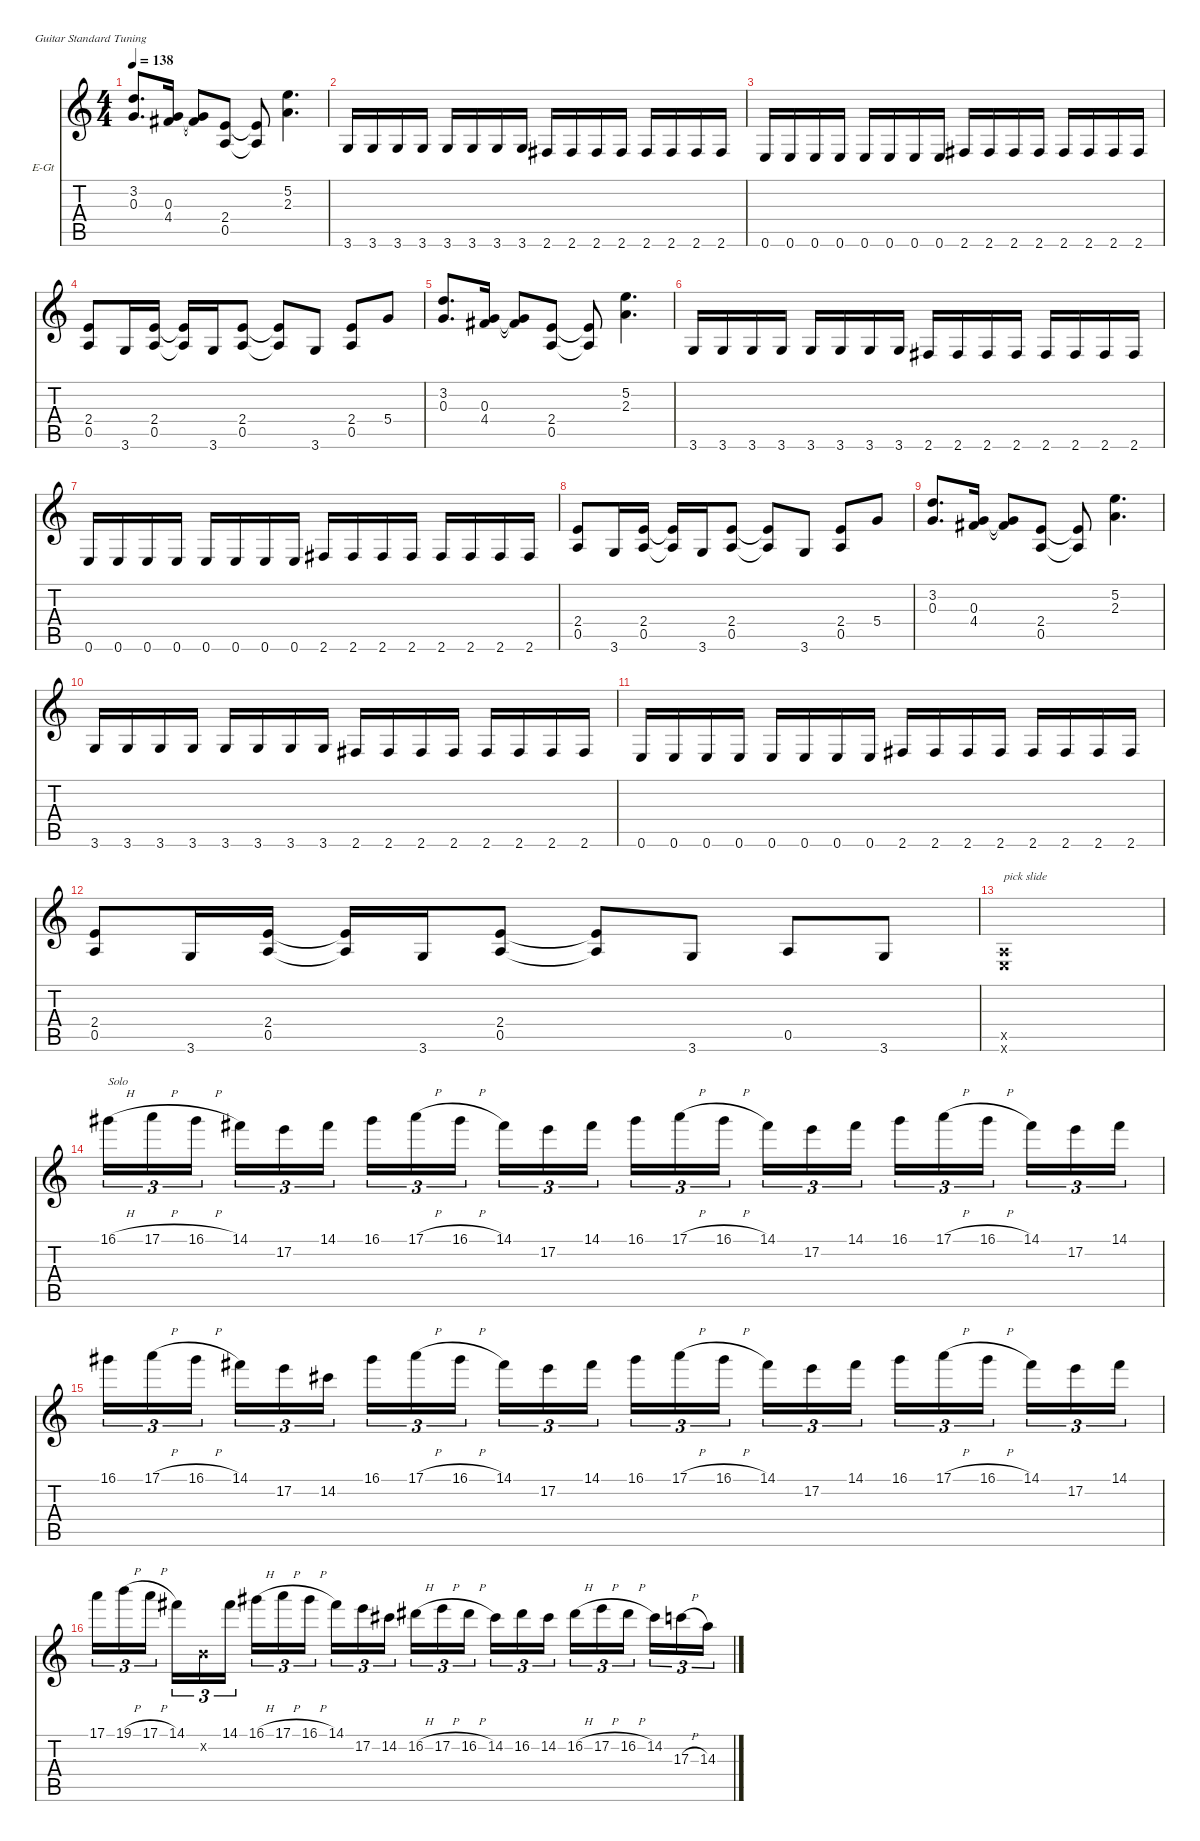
\hideDynamics
\bracketExtendMode nobrackets
\firstSystemTrackNameOrientation horizontal
\otherSystemsTrackNameOrientation horizontal
\track ("Joe Satriani" "E-Gt") {instrument distortionguitar}
\staff {score tabs}
\tuning (E4 B3 G3 D3 A2 E2)
\ts (4 4)
\tempo 138
\clef g2
\ks c
(3.2 0.3).8{d dy f beam Up} (0.3 4.4{acc #}).16{beam Up} (0.3{t} 4.4{t acc #}).8{beam Up} (2.4 0.5).8{beam Up} (2.4{t} 0.5{t}).8{beam Up} (5.2 2.3).4{d beam Down} |
3.6.16{beam Up} 3.6.16{beam Up} 3.6.16{beam Up} 3.6.16{beam Up} 3.6.16{beam Up} 3.6.16{beam Up} 3.6.16{beam Up} 3.6.16{beam Up} 2.6{acc #}.16{beam Up} 2.6{acc #}.16{beam Up} 2.6{acc #}.16{beam Up} 2.6{acc #}.16{beam Up} 2.6{acc #}.16{beam Up} 2.6{acc #}.16{beam Up} 2.6{acc #}.16{beam Up} 2.6{acc #}.16{beam Up} |
0.6.16{beam Up} 0.6.16{beam Up} 0.6.16{beam Up} 0.6.16{beam Up} 0.6.16{beam Up} 0.6.16{beam Up} 0.6.16{beam Up} 0.6.16{beam Up} 2.6{acc #}.16{beam Up} 2.6{acc #}.16{beam Up} 2.6{acc #}.16{beam Up} 2.6{acc #}.16{beam Up} 2.6{acc #}.16{beam Up} 2.6{acc #}.16{beam Up} 2.6{acc #}.16{beam Up} 2.6{acc #}.16{beam Up} |
(2.4 0.5).8{beam Up} 3.6.16{beam Up} (2.4 0.5).16{beam Up} (2.4{t} 0.5{t}).16{beam Up} 3.6.16{beam Up} (2.4 0.5).8{beam Up} (2.4{t} 0.5{t}).8{beam Up} 3.6.8{beam Up} (2.4 0.5).8{beam Up} 5.4.8{beam Up} |
(3.2 0.3).8{d beam Up} (0.3 4.4{acc #}).16{beam Up} (0.3{t} 4.4{t acc #}).8{beam Up} (2.4 0.5).8{beam Up} (2.4{t} 0.5{t}).8{beam Up} (5.2 2.3).4{d beam Down} |
3.6.16{beam Up} 3.6.16{beam Up} 3.6.16{beam Up} 3.6.16{beam Up} 3.6.16{beam Up} 3.6.16{beam Up} 3.6.16{beam Up} 3.6.16{beam Up} 2.6{acc #}.16{beam Up} 2.6{acc #}.16{beam Up} 2.6{acc #}.16{beam Up} 2.6{acc #}.16{beam Up} 2.6{acc #}.16{beam Up} 2.6{acc #}.16{beam Up} 2.6{acc #}.16{beam Up} 2.6{acc #}.16{beam Up} |
0.6.16{beam Up} 0.6.16{beam Up} 0.6.16{beam Up} 0.6.16{beam Up} 0.6.16{beam Up} 0.6.16{beam Up} 0.6.16{beam Up} 0.6.16{beam Up} 2.6{acc #}.16{beam Up} 2.6{acc #}.16{beam Up} 2.6{acc #}.16{beam Up} 2.6{acc #}.16{beam Up} 2.6{acc #}.16{beam Up} 2.6{acc #}.16{beam Up} 2.6{acc #}.16{beam Up} 2.6{acc #}.16{beam Up} |
(2.4 0.5).8{beam Up} 3.6.16{beam Up} (2.4 0.5).16{beam Up} (2.4{t} 0.5{t}).16{beam Up} 3.6.16{beam Up} (2.4 0.5).8{beam Up} (2.4{t} 0.5{t}).8{beam Up} 3.6.8{beam Up} (2.4 0.5).8{beam Up} 5.4.8{beam Up} |
(3.2 0.3).8{d beam Up} (0.3 4.4{acc #}).16{beam Up} (0.3{t} 4.4{t acc #}).8{beam Up} (2.4 0.5).8{beam Up} (2.4{t} 0.5{t}).8{beam Up} (5.2 2.3).4{d beam Down} |
3.6.16{beam Up} 3.6.16{beam Up} 3.6.16{beam Up} 3.6.16{beam Up} 3.6.16{beam Up} 3.6.16{beam Up} 3.6.16{beam Up} 3.6.16{beam Up} 2.6{acc #}.16{beam Up} 2.6{acc #}.16{beam Up} 2.6{acc #}.16{beam Up} 2.6{acc #}.16{beam Up} 2.6{acc #}.16{beam Up} 2.6{acc #}.16{beam Up} 2.6{acc #}.16{beam Up} 2.6{acc #}.16{beam Up} |
0.6.16{beam Up} 0.6.16{beam Up} 0.6.16{beam Up} 0.6.16{beam Up} 0.6.16{beam Up} 0.6.16{beam Up} 0.6.16{beam Up} 0.6.16{beam Up} 2.6{acc #}.16{beam Up} 2.6{acc #}.16{beam Up} 2.6{acc #}.16{beam Up} 2.6{acc #}.16{beam Up} 2.6{acc #}.16{beam Up} 2.6{acc #}.16{beam Up} 2.6{acc #}.16{beam Up} 2.6{acc #}.16{beam Up} |
(2.4 0.5).8{beam Up} 3.6.16{beam Up} (2.4 0.5).16{beam Up} (2.4{t} 0.5{t}).16{beam Up} 3.6.16{beam Up} (2.4 0.5).8{beam Up} (2.4{t} 0.5{t}).8{beam Up} 3.6.8{beam Up} 0.5.8{beam Up} 3.6.8{beam Up} |
(0.5{x} 0.6{x}).1{txt "pick slide" beam Up} |
16.1{h acc #}.16{tu (3 2) txt "Solo" beam Down} 17.1{h}.16{tu (3 2) beam Down} 16.1{h acc #}.16{tu (3 2) beam Down} 14.1{acc #}.16{tu (3 2) beam Down} 17.2.16{tu (3 2) beam Down} 14.1{acc #}.16{tu (3 2) beam Down} 16.1{acc #}.16{tu (3 2) beam Down} 17.1{h}.16{tu (3 2) beam Down} 16.1{h acc #}.16{tu (3 2) beam Down} 14.1{acc #}.16{tu (3 2) beam Down} 17.2.16{tu (3 2) beam Down} 14.1{acc #}.16{tu (3 2) beam Down} 16.1{acc #}.16{tu (3 2) beam Down} 17.1{h}.16{tu (3 2) beam Down} 16.1{h acc #}.16{tu (3 2) beam Down} 14.1{acc #}.16{tu (3 2) beam Down} 17.2.16{tu (3 2) beam Down} 14.1{acc #}.16{tu (3 2) beam Down} 16.1{acc #}.16{tu (3 2) beam Down} 17.1{h}.16{tu (3 2) beam Down} 16.1{h acc #}.16{tu (3 2) beam Down} 14.1{acc #}.16{tu (3 2) beam Down} 17.2.16{tu (3 2) beam Down} 14.1{acc #}.16{tu (3 2) beam Down} |
16.1{acc #}.16{tu (3 2) beam Down} 17.1{h}.16{tu (3 2) beam Down} 16.1{h acc #}.16{tu (3 2) beam Down} 14.1{acc #}.16{tu (3 2) beam Down} 17.2.16{tu (3 2) beam Down} 14.2{acc #}.16{tu (3 2) beam Down} 16.1{acc #}.16{tu (3 2) beam Down} 17.1{h}.16{tu (3 2) beam Down} 16.1{h acc #}.16{tu (3 2) beam Down} 14.1{acc #}.16{tu (3 2) beam Down} 17.2.16{tu (3 2) beam Down} 14.1{acc #}.16{tu (3 2) beam Down} 16.1{acc #}.16{tu (3 2) beam Down} 17.1{h}.16{tu (3 2) beam Down} 16.1{h acc #}.16{tu (3 2) beam Down} 14.1{acc #}.16{tu (3 2) beam Down} 17.2.16{tu (3 2) beam Down} 14.1{acc #}.16{tu (3 2) beam Down} 16.1{acc #}.16{tu (3 2) beam Down} 17.1{h}.16{tu (3 2) beam Down} 16.1{h acc #}.16{tu (3 2) beam Down} 14.1{acc #}.16{tu (3 2) beam Down} 17.2.16{tu (3 2) beam Down} 14.1{acc #}.16{tu (3 2) beam Down} |
17.1.16{tu (3 2) beam Down} 19.1{h}.16{tu (3 2) beam Down} 17.1{h}.16{tu (3 2) beam Down} 14.1{acc #}.16{tu (3 2) beam Down} 0.2{x}.16{tu (3 2) beam Down} 14.1{acc #}.16{tu (3 2) beam Down} 16.1{h acc #}.16{tu (3 2) beam Down} 17.1{h}.16{tu (3 2) beam Down} 16.1{h acc #}.16{tu (3 2) beam Down} 14.1{acc #}.16{tu (3 2) beam Down} 17.2.16{tu (3 2) beam Down} 14.2{acc #}.16{tu (3 2) beam Down} 16.2{h acc #}.16{tu (3 2) beam Down} 17.2{h}.16{tu (3 2) beam Down} 16.2{h acc #}.16{tu (3 2) beam Down} 14.2{acc #}.16{tu (3 2) beam Down} 16.2{acc #}.16{tu (3 2) beam Down} 14.2{acc #}.16{tu (3 2) beam Down} 16.2{h acc #}.16{tu (3 2) beam Down} 17.2{h}.16{tu (3 2) beam Down} 16.2{h acc #}.16{tu (3 2) beam Down} 14.2{acc #}.16{tu (3 2) beam Down} 17.3{h}.16{tu (3 2) beam Down} 14.3.16{tu (3 2) beam Down}
